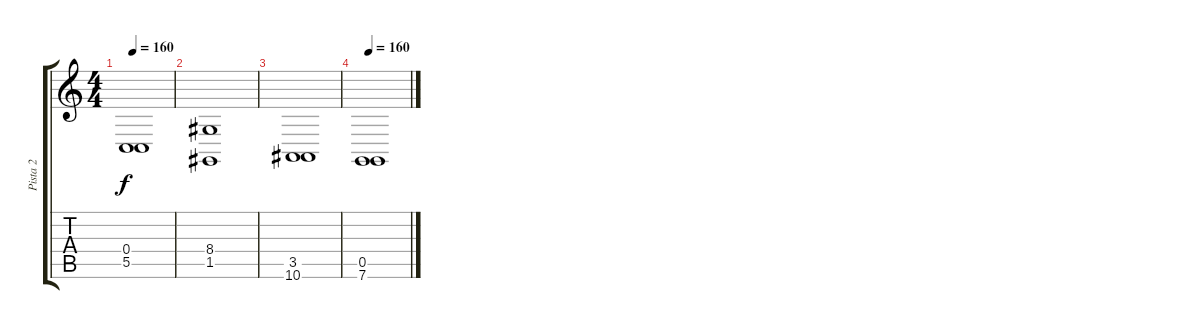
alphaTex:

\track ("Pista 2" "Pista 2") {instrument violin}
\staff {score tabs}
\tuning (D4 A3 F3 C3 G2 C2) {hide}
\ts (4 4)
\tempo 160
\tempo 120
\tempo 160
\clef g2
\ks c
(0.4 5.5).1{dy f instrument violin} |
(8.4 1.5).1 |
(3.5 10.6).1 |
\tempo 160
(0.5 7.6).1
